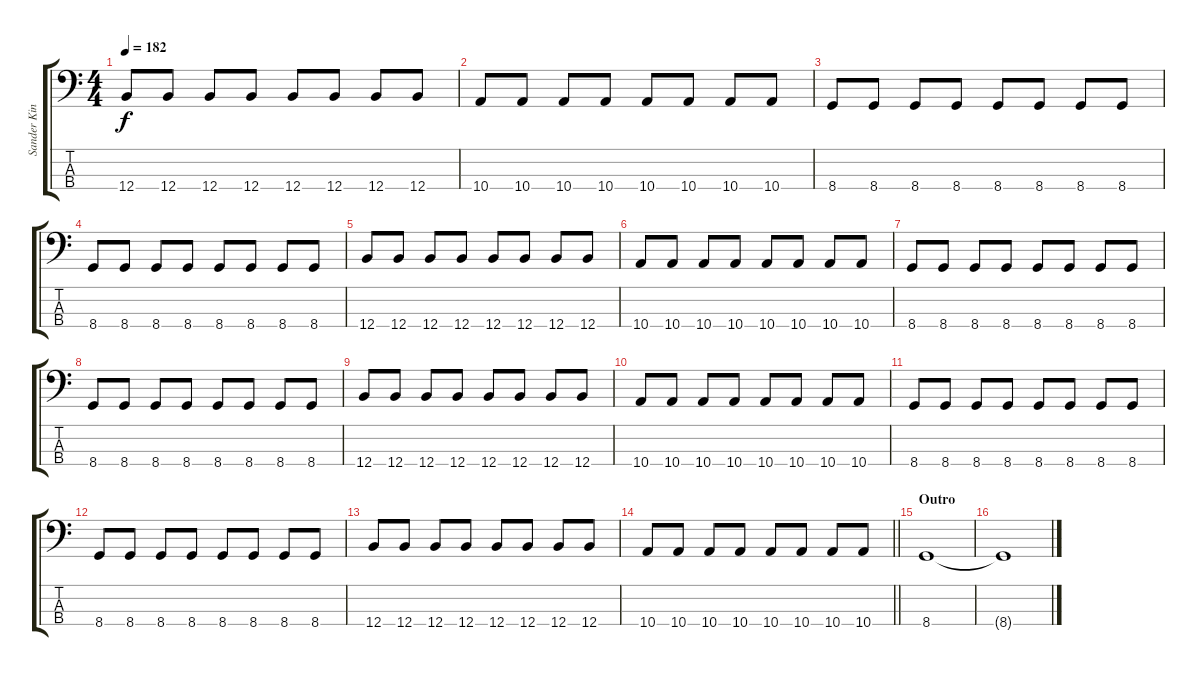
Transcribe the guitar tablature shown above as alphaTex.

\track ("Sander Kink" "Sander Kin") {instrument electricbasspick}
\staff {score tabs}
\tuning (E2 B1 Gb1 B0) {hide}
\ts (4 4)
\tempo 182
\clef f4
\ks c
12.4.8{dy f} 12.4.8 12.4.8 12.4.8 12.4.8 12.4.8 12.4.8 12.4.8 |
10.4.8 10.4.8 10.4.8 10.4.8 10.4.8 10.4.8 10.4.8 10.4.8 |
8.4.8 8.4.8 8.4.8 8.4.8 8.4.8 8.4.8 8.4.8 8.4.8 |
8.4.8 8.4.8 8.4.8 8.4.8 8.4.8 8.4.8 8.4.8 8.4.8 |
12.4.8 12.4.8 12.4.8 12.4.8 12.4.8 12.4.8 12.4.8 12.4.8 |
10.4.8 10.4.8 10.4.8 10.4.8 10.4.8 10.4.8 10.4.8 10.4.8 |
8.4.8 8.4.8 8.4.8 8.4.8 8.4.8 8.4.8 8.4.8 8.4.8 |
8.4.8 8.4.8 8.4.8 8.4.8 8.4.8 8.4.8 8.4.8 8.4.8 |
12.4.8 12.4.8 12.4.8 12.4.8 12.4.8 12.4.8 12.4.8 12.4.8 |
10.4.8 10.4.8 10.4.8 10.4.8 10.4.8 10.4.8 10.4.8 10.4.8 |
8.4.8 8.4.8 8.4.8 8.4.8 8.4.8 8.4.8 8.4.8 8.4.8 |
8.4.8 8.4.8 8.4.8 8.4.8 8.4.8 8.4.8 8.4.8 8.4.8 |
12.4.8 12.4.8 12.4.8 12.4.8 12.4.8 12.4.8 12.4.8 12.4.8 |
\barLineRight lightlight
10.4.8 10.4.8 10.4.8 10.4.8 10.4.8 10.4.8 10.4.8 10.4.8 |
\section ("" "Outro")
8.4.1 |
8.4{t}.1
